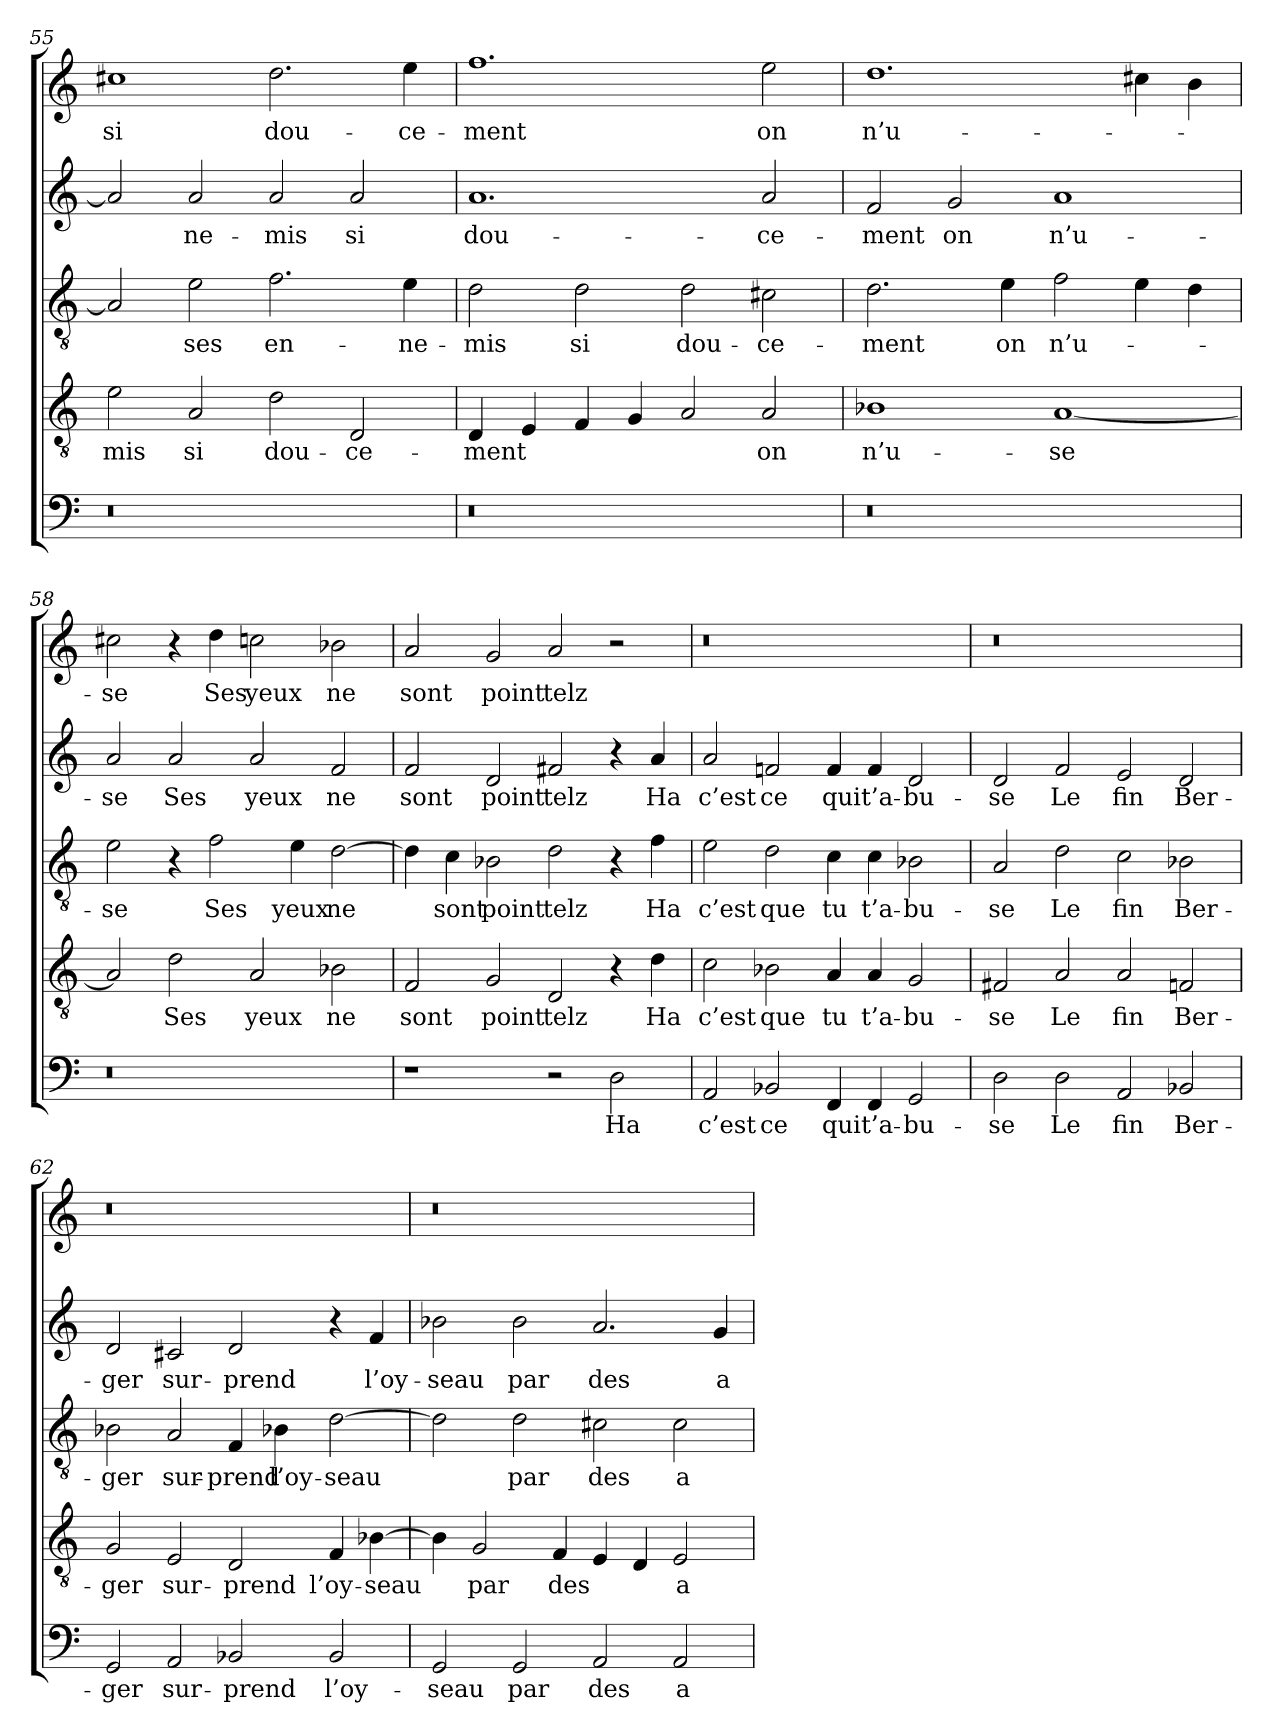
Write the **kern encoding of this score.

**kern	**text	**kern	**text	**kern	**text	**kern	**text	**kern	**text
*part5	*part5	*part4	*part4	*part3	*part3	*part2	*part2	*part1	*part1
*staff5	*staff5	*staff4	*staff4	*staff3	*staff3	*staff2	*staff2	*staff1	*staff1
*clefF4	*	*clefGv2	*	*clefGv2	*	*clefG2	*	*clefG2	*
*k[]	*	*k[]	*	*k[]	*	*k[]	*	*k[]	*
=55	=55	=55	=55	=55	=55	=55	=55	=55	=55
0r	.	2e	-mis	2A]	.	2a]	.	1cc#X	si
.	.	2A	si	2e	ses	2a	-ne-	.	.
.	.	2d	dou-	2.f	en-	2a	-mis	2.dd	dou-
.	.	2D	-ce-	.	.	2a	si	.	.
.	.	.	.	4e	-ne-	.	.	4ee	-ce-
!!LO:LB:g=z
=56	=56	=56	=56	=56	=56	=56	=56	=56	=56
0r	.	4D	-ment	2d	-mis	1.a	dou-	1.ff	-ment
.	.	4E	.	.	.	.	.	.	.
.	.	4F	.	2d	si	.	.	.	.
.	.	4G	.	.	.	.	.	.	.
.	.	2A	.	2d	dou-	.	.	.	.
.	.	2A	on	2c#X	-ce-	2a	-ce-	2ee	on
=57	=57	=57	=57	=57	=57	=57	=57	=57	=57
0r	.	1B-X	n’u-	2.d	-ment	2f	-ment	1.dd	n’u-
.	.	.	.	.	.	2g	on	.	.
.	.	.	.	4e	on	.	.	.	.
.	.	[1A	-se	2f	n’u-	1a	n’u-	.	.
.	.	.	.	4e	.	.	.	4cc#X	.
.	.	.	.	4d	.	.	.	4b	.
=58	=58	=58	=58	=58	=58	=58	=58	=58	=58
0r	.	2A]	.	2e	-se	2a	-se	2cc#X	-se
.	.	2d	Ses	4r	.	2a	Ses	4r	.
.	.	.	.	2f	Ses	.	.	4dd	Ses
.	.	2A	yeux	.	.	2a	yeux	2ccn	yeux
.	.	.	.	4e	yeux	.	.	.	.
.	.	2B-X	ne	[2d	ne	2f	ne	2b-X	ne
=59	=59	=59	=59	=59	=59	=59	=59	=59	=59
1r	.	2F	sont	4d]	.	2f	sont	2a	sont
.	.	.	.	4c	sont	.	.	.	.
.	.	2G	point	2B-X	point	2d	point	2g	point
2r	.	2D	telz	2d	telz	2f#X	telz	2a	telz
2D	Ha	4r	.	4r	.	4r	.	2r	.
.	.	4d	Ha	4f	Ha	4a	Ha	.	.
!!LO:LB:g=z
=60	=60	=60	=60	=60	=60	=60	=60	=60	=60
2AA	c’est	2c	c’est	2e	c’est	2a	c’est	0r	.
2BB-X	ce	2B-X	que	2d	que	2fn	ce	.	.
4FF	qui	4A	tu	4c	tu	4f	qui	.	.
4FF	t’a-	4A	t’a-	4c	t’a-	4f	t’a-	.	.
2GG	-bu-	2G	-bu-	2B-X	-bu-	2d	-bu-	.	.
=61	=61	=61	=61	=61	=61	=61	=61	=61	=61
2D	-se	2F#X	-se	2A	-se	2d	-se	0r	.
2D	Le	2A	Le	2d	Le	2f	Le	.	.
2AA	fin	2A	fin	2c	fin	2e	fin	.	.
2BB-X	Ber-	2Fn	Ber-	2B-X	Ber-	2d	Ber-	.	.
=62	=62	=62	=62	=62	=62	=62	=62	=62	=62
2GG	-ger	2G	-ger	2B-X	-ger	2d	-ger	0r	.
2AA	sur-	2E	sur-	2A	sur-	2c#X	sur-	.	.
2BB-X	-prend	2D	-prend	4F	-prend	2d	-prend	.	.
.	.	.	.	4B-X	l’oy-	.	.	.	.
2BB-	l’oy-	4F	l’oy-	[2d	-seau	4r	.	.	.
.	.	[4B-X	-seau	.	.	4f	l’oy-	.	.
=63	=63	=63	=63	=63	=63	=63	=63	=63	=63
2GG	-seau	4B-]	.	2d]	.	2b-X	-seau	0r	.
.	.	2G	par	.	.	.	.	.	.
2GG	par	.	.	2d	par	2b-	par	.	.
.	.	4F	des	.	.	.	.	.	.
2AA	des	4E	.	2c#X	des	2.a	des	.	.
.	.	4D	.	.	.	.	.	.	.
2AA	a-	2E	a-	2c#	a-	.	.	.	.
.	.	.	.	.	.	4g	a-	.	.
=	=	=	=	=	=	=	=	=	=
*-	*-	*-	*-	*-	*-	*-	*-	*-	*-
